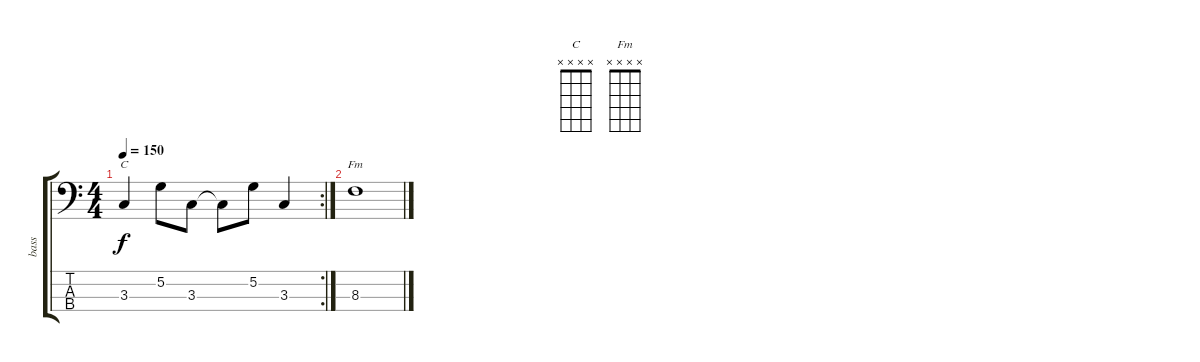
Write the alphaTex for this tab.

\track ("bass" "bass") {instrument acousticbass}
\staff {score tabs}
\tuning (G2 D2 A1 E1) {hide}
\chord ("C" x x x x) {firstfret 0}
\chord ("Fm" x x x x) {firstfret 0}
\rc 2
\ts (4 4)
\tempo 150
\clef f4
\ks c
3.3.4{ch "C" dy f} 5.2.8 3.3.8 3.3{t}.8 5.2.8 3.3.4 |
8.3.1{ch "Fm"}
